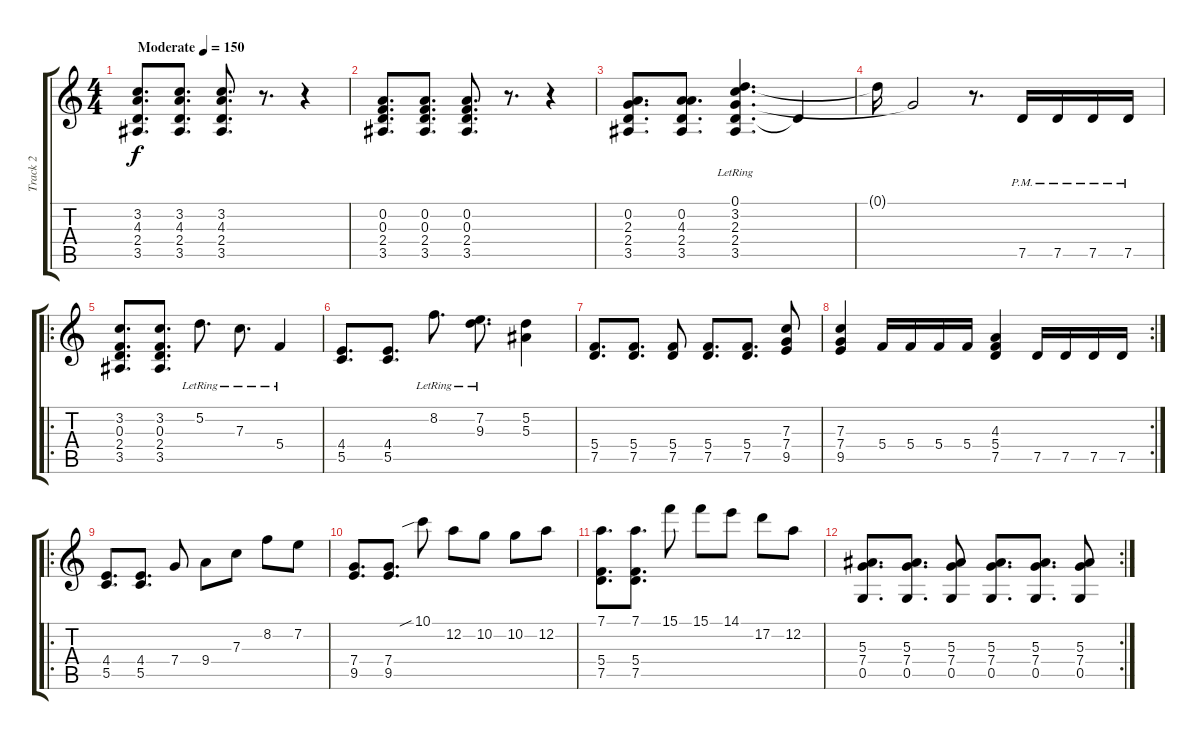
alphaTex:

\track ("Track 2" "Track 2") {instrument overdrivenguitar}
\staff {score tabs}
\tuning (D4 A3 F3 C3 G2 D2) {hide}
\ts (4 4)
\tempo (150 "Moderate")
\clef g2
\ks c
(3.2 4.3 2.4 3.5).8{d dy f instrument overdrivenguitar} (3.2 4.3 2.4 3.5).8{d} (3.2 4.3 2.4 3.5).8{d} r.8{d} r.4 |
(0.2 0.3 2.4 3.5).8{d} (0.2 0.3 2.4 3.5).8{d} (0.2 0.3 2.4 3.5).8{d} r.8{d} r.4 |
(0.2 2.3 2.4 3.5).8{d} (0.2 4.3 2.4 3.5).8{d} (0.1{lr} 3.2{lr} 2.3{lr} 2.4{lr} 3.5{lr}).4{d} 2.4{t}.4 |
0.1{t}.16 2.3{t}.2 r.8{d} 7.5{pm}.16 7.5{pm}.16 7.5{pm}.16 7.5{pm}.16 |
\ro
(3.2 0.3 2.4 3.5).8{d} (3.2 0.3 2.4 3.5).8{d} 5.2{lr}.8{d} 7.3{lr}.8{d} 5.4{lr}.4 |
(4.4 5.5).8{d} (4.4 5.5).8{d} 8.2{lr}.8{d} (7.2{lr} 9.3).8{d} (5.2 5.3).4 |
(5.4 7.5).8{d} (5.4 7.5).8{d} (5.4 7.5).8 (5.4 7.5).8{d} (5.4 7.5).8{d} (7.3 7.4 9.5).8 |
\rc 2
(7.3 7.4 9.5).4 5.4.16 5.4.16 5.4.16 5.4.16 (4.3 5.4 7.5).4 7.5.16 7.5.16 7.5.16 7.5.16 |
\ro
(4.4 5.5).8{d volume 16} (4.4 5.5).8{d} 7.4.8 9.4.8 7.3.8 8.2.8 7.2.8 |
(7.4 9.5).8{d} (7.4 9.5).8{d} 10.1{sib}.8 12.2.8 10.2.8 10.2.8 12.2.8 |
(7.1 5.4 7.5).8{d} (7.1 5.4 7.5).8{d} 15.1.8 15.1.8 14.1.8 17.2.8 12.2.8 |
\rc 2
(5.3 7.4 0.5).8{d volume 14} (5.3 7.4 0.5).8{d} (5.3 7.4 0.5).8 (5.3 7.4 0.5).8{d} (5.3 7.4 0.5).8{d} (5.3 7.4 0.5).8
